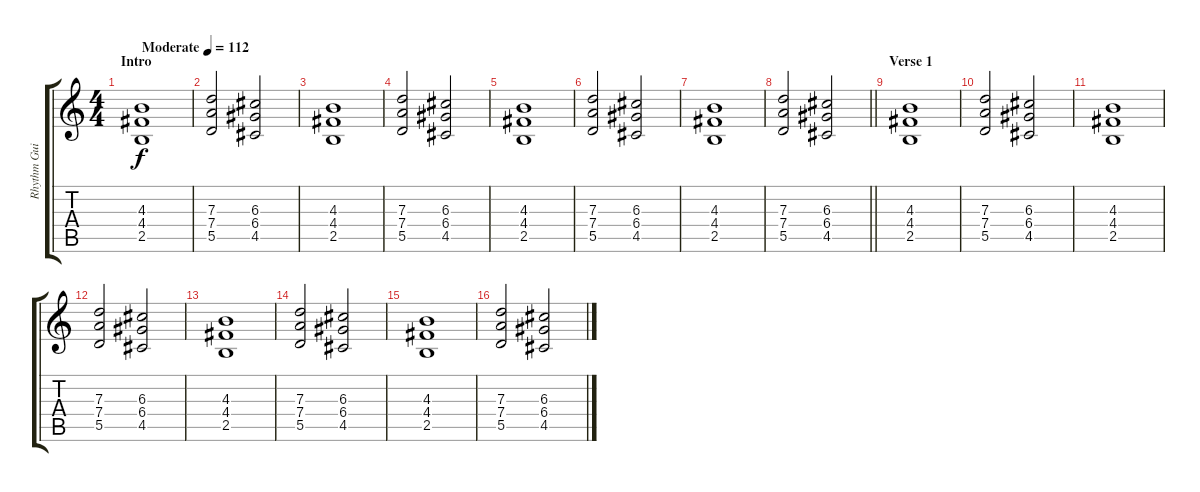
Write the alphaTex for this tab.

\track ("Rhythm Guitar" "Rhythm Gui") {instrument electricguitarmuted}
\staff {score tabs}
\tuning (E4 B3 G3 D3 A2 E2) {hide}
\ts (4 4)
\section ("" "Intro")
\tempo (112 "Moderate")
\clef g2
\ks c
(4.3 4.4 2.5).1{dy f instrument electricguitarmuted} |
(7.3 7.4 5.5).2 (6.3 6.4 4.5).2 |
(4.3 4.4 2.5).1 |
(7.3 7.4 5.5).2 (6.3 6.4 4.5).2 |
(4.3 4.4 2.5).1 |
(7.3 7.4 5.5).2 (6.3 6.4 4.5).2 |
(4.3 4.4 2.5).1 |
\barLineRight lightlight
(7.3 7.4 5.5).2 (6.3 6.4 4.5).2 |
\section ("" "Verse 1")
(4.3 4.4 2.5).1 |
(7.3 7.4 5.5).2 (6.3 6.4 4.5).2 |
(4.3 4.4 2.5).1 |
(7.3 7.4 5.5).2 (6.3 6.4 4.5).2 |
(4.3 4.4 2.5).1 |
(7.3 7.4 5.5).2 (6.3 6.4 4.5).2 |
(4.3 4.4 2.5).1 |
(7.3 7.4 5.5).2 (6.3 6.4 4.5).2
